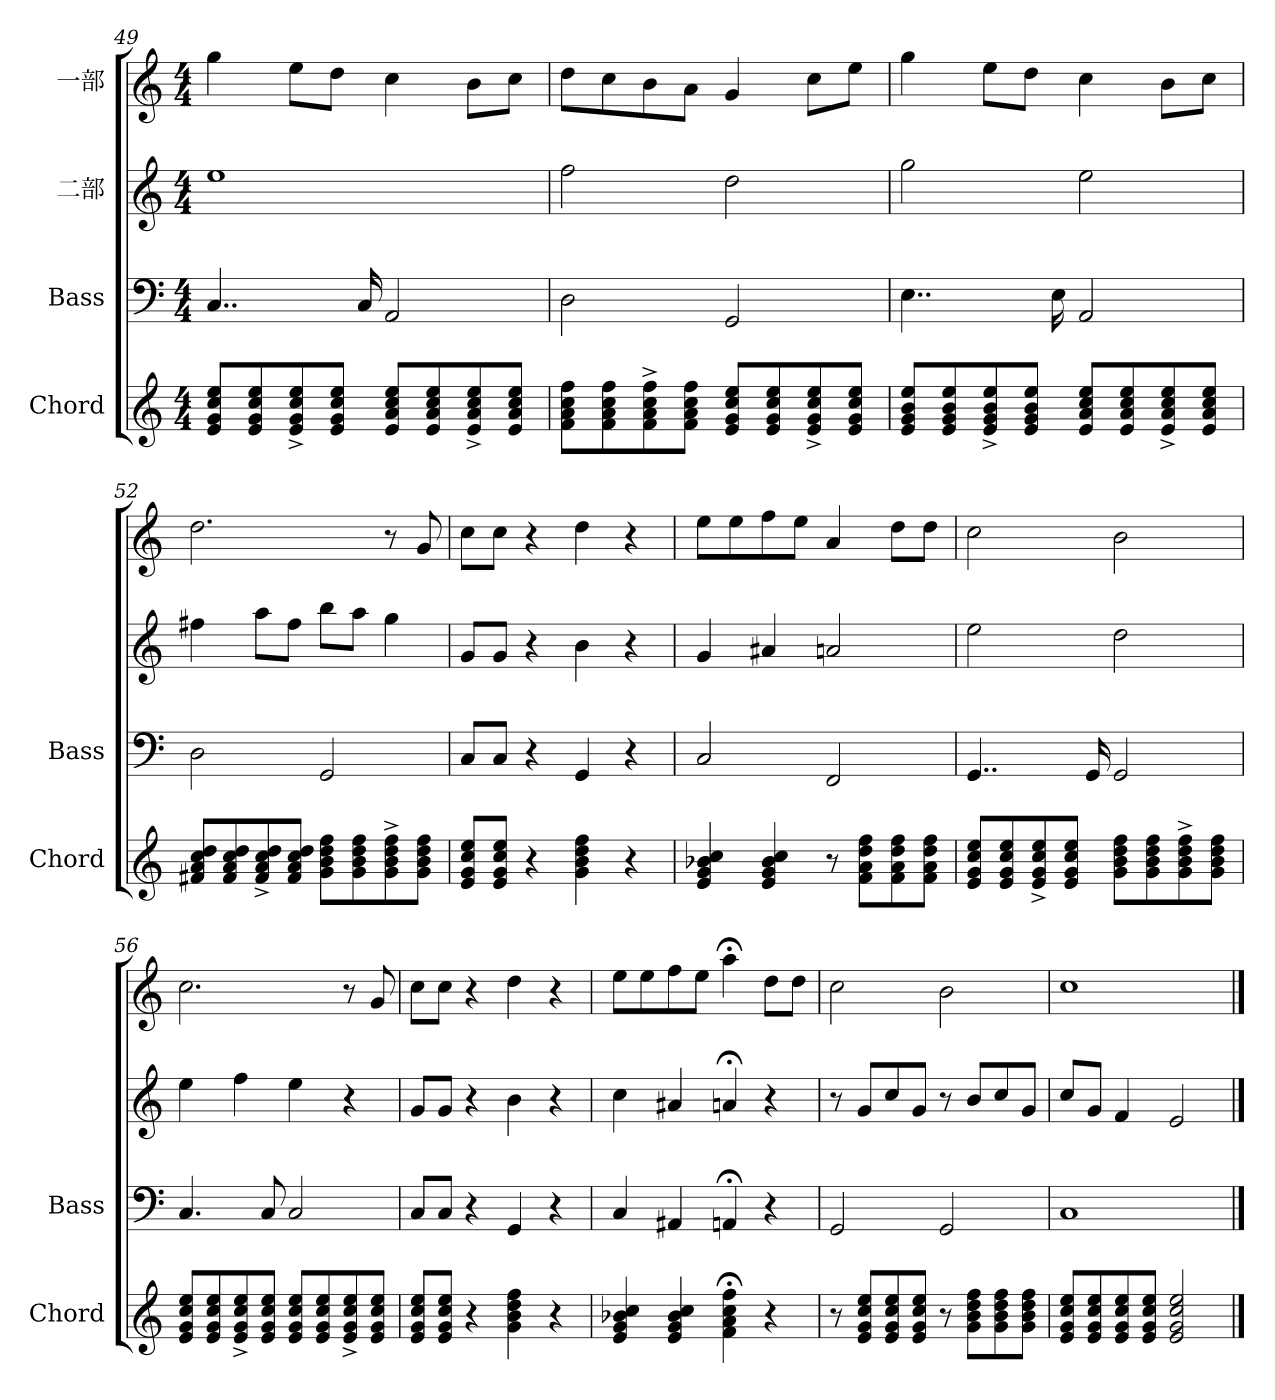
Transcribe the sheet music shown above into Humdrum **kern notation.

**kern	**kern	**kern	**kern
*part4	*part3	*part2	*part1
*staff4	*staff3	*staff2	*staff1
*I"Chord	*I"Bass	*I"二部	*I"一部
*I'Chord	*I'Bass	*	*
!!LO:PB:g=z
*clefG2	*clefF4	*clefG2	*clefG2
*ITrd7c12	*	*	*
*k[]	*k[]	*k[]	*k[]
*M4/4	*M4/4	*M4/4	*M4/4
=49	=49	=49	=49
8E/ 8G/ 8c/ 8e/L	4..C/	1ee	4gg\
8E/ 8G/ 8c/ 8e/	.	.	.
8E/^ 8G/^ 8c/^ 8e/^	.	.	8ee\L
8E/ 8G/ 8c/ 8e/J	.	.	8dd\J
.	16C/	.	.
8E/ 8A/ 8c/ 8e/L	2AA/	.	4cc\
8E/ 8A/ 8c/ 8e/	.	.	.
8E/^ 8A/^ 8c/^ 8e/^	.	.	8b\L
8E/ 8A/ 8c/ 8e/J	.	.	8cc\J
=50	=50	=50	=50
8F\ 8A\ 8c\ 8f\L	2D\	2ff\	8dd\L
8F\ 8A\ 8c\ 8f\	.	.	8cc\
8F\^ 8A\^ 8c\^ 8f\^	.	.	8b\
8F\ 8A\ 8c\ 8f\J	.	.	8a\J
8E/ 8G/ 8c/ 8e/L	2GG/	2dd\	4g/
8E/ 8G/ 8c/ 8e/	.	.	.
8E/^ 8G/^ 8c/^ 8e/^	.	.	8cc\L
8E/ 8G/ 8c/ 8e/J	.	.	8ee\J
=51	=51	=51	=51
8E/ 8G/ 8B/ 8e/L	4..E\	2gg\	4gg\
8E/ 8G/ 8B/ 8e/	.	.	.
8E/^ 8G/^ 8B/^ 8e/^	.	.	8ee\L
8E/ 8G/ 8B/ 8e/J	.	.	8dd\J
.	16E\	.	.
8E/ 8A/ 8c/ 8e/L	2AA/	2ee\	4cc\
8E/ 8A/ 8c/ 8e/	.	.	.
8E/^ 8A/^ 8c/^ 8e/^	.	.	8b\L
8E/ 8A/ 8c/ 8e/J	.	.	8cc\J
=52	=52	=52	=52
8F#X/ 8A/ 8c/ 8d/L	2D\	4ff#X\	2.dd\
8F#/ 8A/ 8c/ 8d/	.	.	.
8F#/^ 8A/^ 8c/^ 8d/^	.	8aa\L	.
8F#/ 8A/ 8c/ 8d/J	.	8ff#\J	.
8G\ 8B\ 8d\ 8f\L	2GG/	8bb\L	.
8G\ 8B\ 8d\ 8f\	.	8aa\J	.
8G\^ 8B\^ 8d\^ 8f\^	.	4gg\	8r
8G\ 8B\ 8d\ 8f\J	.	.	8g/
=53	=53	=53	=53
8E/ 8G/ 8c/ 8e/L	8C/L	8g/L	8cc\L
8E/ 8G/ 8c/ 8e/J	8C/J	8g/J	8cc\J
4r	4r	4r	4r
4G\ 4B\ 4d\ 4f\	4GG/	4b\	4dd\
4r	4r	4r	4r
!!LO:LB:g=z
=54	=54	=54	=54
4E/ 4G/ 4B-X/ 4c/	2C/	4g/	8ee\L
.	.	.	8ee\
4E/ 4G/ 4B-/ 4c/	.	4a#X/	8ff\
.	.	.	8ee\J
8r	2FF/	2an/	4a/
8F\ 8A\ 8d\ 8f\L	.	.	.
8F\ 8A\ 8d\ 8f\	.	.	8dd\L
8F\ 8A\ 8d\ 8f\J	.	.	8dd\J
=55	=55	=55	=55
8E/ 8G/ 8c/ 8e/L	4..GG/	2ee\	2cc\
8E/ 8G/ 8c/ 8e/	.	.	.
8E/^ 8G/^ 8c/^ 8e/^	.	.	.
8E/ 8G/ 8c/ 8e/J	.	.	.
.	16GG/	.	.
8G\ 8B\ 8d\ 8f\L	2GG/	2dd\	2b\
8G\ 8B\ 8d\ 8f\	.	.	.
8G\^ 8B\^ 8d\^ 8f\^	.	.	.
8G\ 8B\ 8d\ 8f\J	.	.	.
=56	=56	=56	=56
8E/ 8G/ 8c/ 8e/L	4.C/	4ee\	2.cc\
8E/ 8G/ 8c/ 8e/	.	.	.
8E/^ 8G/^ 8c/^ 8e/^	.	4ff\	.
8E/ 8G/ 8c/ 8e/J	8C/	.	.
8E/ 8G/ 8c/ 8e/L	2C/	4ee\	.
8E/ 8G/ 8c/ 8e/	.	.	.
8E/^ 8G/^ 8c/^ 8e/^	.	4r	8r
8E/ 8G/ 8c/ 8e/J	.	.	8g/
=57	=57	=57	=57
8E/ 8G/ 8c/ 8e/L	8C/L	8g/L	8cc\L
8E/ 8G/ 8c/ 8e/J	8C/J	8g/J	8cc\J
4r	4r	4r	4r
4G\ 4B\ 4d\ 4f\	4GG/	4b\	4dd\
4r	4r	4r	4r
=58	=58	=58	=58
4E/ 4G/ 4B-X/ 4c/	4C/	4cc\	8ee\L
.	.	.	8ee\
4E/ 4G/ 4B-/ 4c/	4AA#X/	4a#X/	8ff\
.	.	.	8ee\J
4F\;< 4A\;< 4c\;< 4f\;<	4AAn;</	4an;</	4aa;<\
4r	4r	4r	8dd\L
.	.	.	8dd\J
!!LO:LB:g=z
=59	=59	=59	=59
8r	2GG/	8r	2cc\
8E/ 8G/ 8c/ 8e/L	.	8g/L	.
8E/ 8G/ 8c/ 8e/	.	8cc/	.
8E/ 8G/ 8c/ 8e/J	.	8g/J	.
8r	2GG/	8r	2b\
8G\ 8B\ 8d\ 8f\L	.	8b/L	.
8G\ 8B\ 8d\ 8f\	.	8cc/	.
8G\ 8B\ 8d\ 8f\J	.	8g/J	.
=60	=60	=60	=60
8E/ 8G/ 8c/ 8e/L	1C	8cc/L	1cc
8E/ 8G/ 8c/ 8e/	.	8g/J	.
8E/ 8G/ 8c/ 8e/	.	4f/	.
8E/ 8G/ 8c/ 8e/J	.	.	.
2E/ 2G/ 2c/ 2e/	.	2e/	.
==	==	==	==
*-	*-	*-	*-
